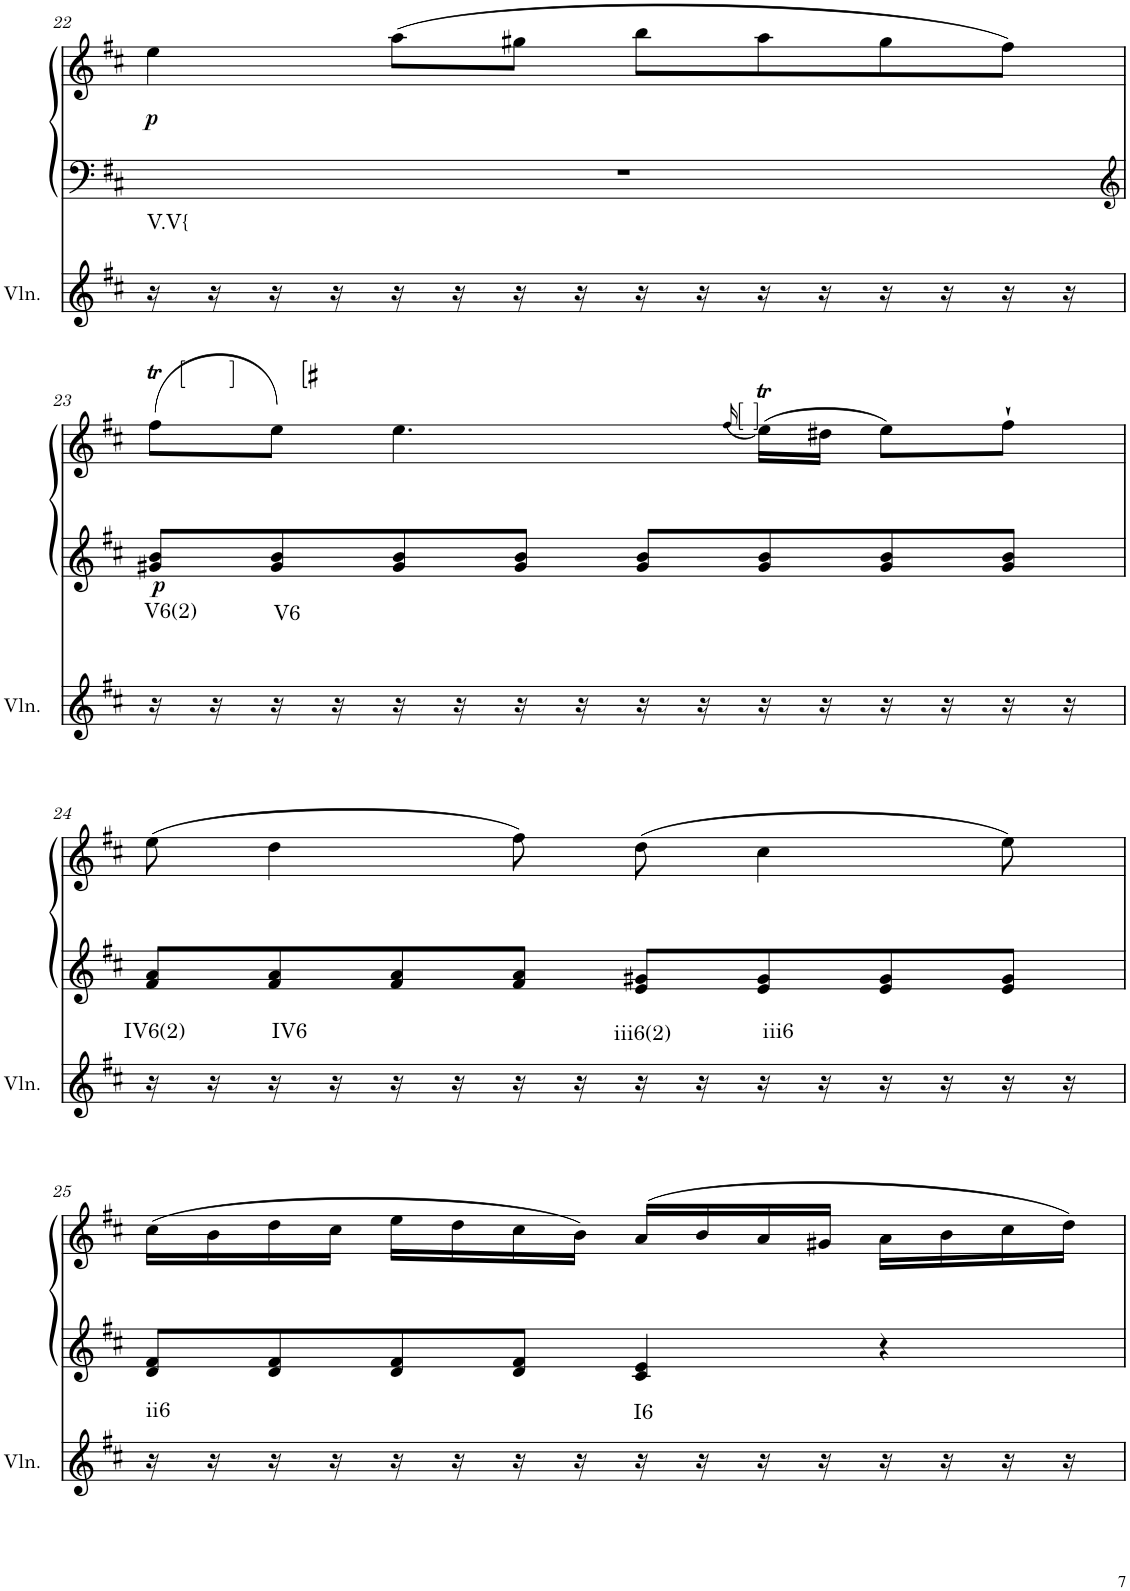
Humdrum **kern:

**kern	**harte	**kern	**kern	**dynam
*part2	*part2	*part1	*part1	*part1
*staff3	*	*staff2	*staff1	*staff1/2
*I"Violin	*	*I"unbenannt2	*	*
*I'Vln.	*	*	*	*
!!LO:PB:g=z
*clefG2	*	*clefF4	*clefG2	*
*k[f#c#]	*	*k[f#c#]	*k[f#c#]	*
*M4/4	*	*M4/4	*M4/4	*
=22	=22	=22	=22	=22
!	!LO:H:kt=V.V{	!	!	!LO:DY:b
16r	N	1r	4ee\	p
16r	.	.	.	.
16r	.	.	.	.
16r	.	.	.	.
16r	.	.	(8aa\L	.
16r	.	.	.	.
16r	.	.	8gg#X\J	.
16r	.	.	.	.
16r	.	.	8bb\L	.
16r	.	.	.	.
16r	.	.	8aa\	.
16r	.	.	.	.
16r	.	.	8gg#\	.
16r	.	.	.	.
16r	.	.	8ff#\J)	.
16r	.	.	.	.
!!LO:LB:g=z
=23	=23	=23	=23	=23
*	*	*clefG2	*	*
!	!LO:H:kt=V6(2)	!	!	!LO:DY:b=2
16r	N	8g#X/ 8b/L	(8ff#t\L	p
16r	.	.	.	.
!	!LO:H:kt=V6	!	!	!
16r	N	8g#/ 8b/	8ee\J)	.
16r	.	.	.	.
16r	.	8g#/ 8b/	4.ee\	.
16r	.	.	.	.
16r	.	8g#/ 8b/J	.	.
16r	.	.	.	.
16r	.	8g#/ 8b/L	.	.
16r	.	.	.	.
.	.	.	(16qff#/	.
16r	.	8g#/ 8b/	(16eeT\LL)	.
16r	.	.	16dd#X\JJ	.
16r	.	8g#/ 8b/	8ee\L)	.
16r	.	.	.	.
16r	.	8g#/ 8b/J	8ff#`\J	.
16r	.	.	.	.
!!LO:LB:g=z
=24	=24	=24	=24	=24
!	!LO:H:kt=IV6(2)	!	!	!
16r	N	8f#/ 8a/L	(8ee\	.
16r	.	.	.	.
!	!LO:H:kt=IV6	!	!	!
16r	N	8f#/ 8a/	4dd\	.
16r	.	.	.	.
16r	.	8f#/ 8a/	.	.
16r	.	.	.	.
16r	.	8f#/ 8a/J	8ff#\)	.
16r	.	.	.	.
!	!LO:H:kt=iii6(2)	!	!	!
16r	N	8e/ 8g#X/L	(8dd\	.
16r	.	.	.	.
!	!LO:H:kt=iii6	!	!	!
16r	N	8e/ 8g#/	4cc#\	.
16r	.	.	.	.
16r	.	8e/ 8g#/	.	.
16r	.	.	.	.
16r	.	8e/ 8g#/J	8ee\)	.
16r	.	.	.	.
!!LO:LB:g=z
=25	=25	=25	=25	=25
!	!LO:H:kt=ii6	!	!	!
16r	N	8d/ 8f#/L	(16cc#\LL	.
16r	.	.	16b\	.
16r	.	8d/ 8f#/	16dd\	.
16r	.	.	16cc#\JJ	.
16r	.	8d/ 8f#/	16ee\LL	.
16r	.	.	16dd\	.
16r	.	8d/ 8f#/J	16cc#\	.
16r	.	.	16b\JJ)	.
!	!LO:H:kt=I6	!	!	!
16r	N	4c#/ 4e/	(16a/LL	.
16r	.	.	16b/	.
16r	.	.	16a/	.
16r	.	.	16g#X/JJ	.
16r	.	4r	16a\LL	.
16r	.	.	16b\	.
16r	.	.	16cc#\	.
16r	.	.	16dd\JJ)	.
=	=	=	=	=
*-	*-	*-	*-	*-
